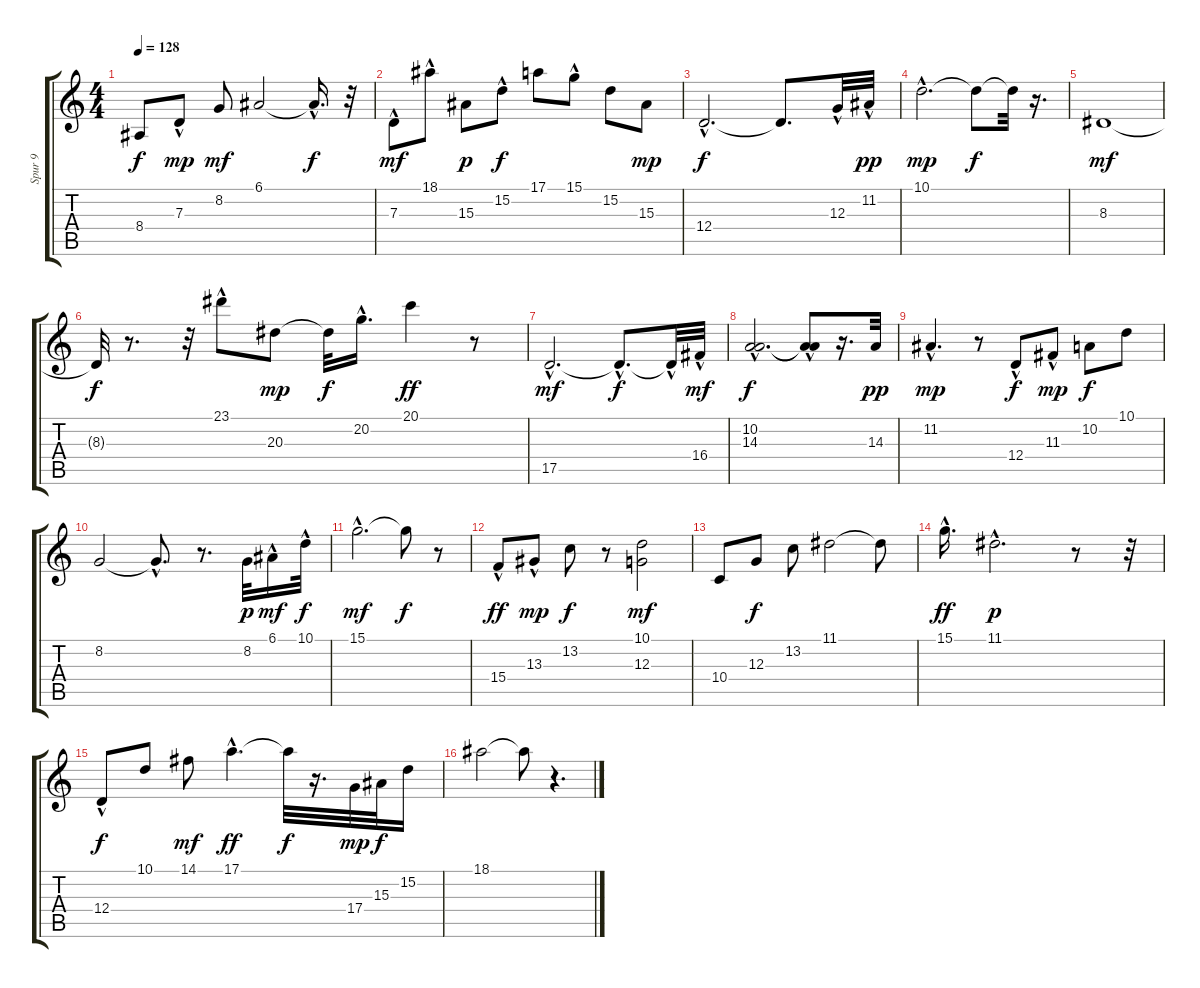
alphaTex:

\track ("Spur 9" "Spur 9") {instrument electricpiano1}
\staff {score tabs}
\tuning (E4 B3 G3 D3 A2 E2) {hide}
\ts (4 4)
\tempo 128
\clef g2
\ks c
8.4.8{dy f} 7.3{hac}.8{dy mp} 8.2.8{dy mf} 6.1.2 6.1{hac t}.16{d dy f} r.32 |
7.3{hac}.8{dy mf} 18.1{hac}.8 15.3.8{dy p} 15.2{hac}.8{dy f} 17.1.8 15.1{hac}.8 15.2.8 15.3.8{dy mp} |
12.4{hac}.2{d dy f} 12.4{t}.8{d} 12.3{hac}.32 11.2{hac}.32{dy pp} |
10.1{hac}.2{d dy mp} 10.1{t}.8{dy f} 10.1{t}.32 r.16{d} |
8.3.1{dy mf} |
8.3{t}.32{dy f} r.8{d} r.32 23.1{hac}.8 20.3.8{dy mp} 20.3{t}.32{dy f} 20.2{hac}.16{d} 20.1.4{dy ff} r.8 |
17.5{hac}.2{d dy mf} 17.5{hac t}.8{d dy f} 17.5{hac t}.32 16.4{hac}.32{dy mf} |
(10.2{hac} 14.3{hac}).2{d dy f} (10.2{hac t} 14.3{t}).8 r.16{d} 14.3.32{dy pp} |
11.2{hac}.4{d dy mp} r.8 12.4{hac}.8{dy f} 11.3{hac}.8{dy mp} 10.2.8{dy f} 10.1.8 |
8.2.2 8.2{hac t}.8{d} r.8{d} 8.2.32{dy p} 6.1{hac}.16{dy mf} 10.1{hac}.32{dy f} |
15.1{hac}.2{d dy mf} 15.1{t}.8{dy f} r.8 |
15.4{hac}.8{dy ff} 13.3{hac}.8{dy mp} 13.2.8{dy f} r.8 (10.1 12.3).2{dy mf} |
10.4.8 12.3.8{dy f} 13.2.8 11.1.2 11.1{t}.8 |
15.1{hac}.16{d dy ff} 11.1{hac}.2{d dy p} r.8 r.32 |
12.4{hac}.8{dy f} 10.1.8 14.1.8{dy mf} 17.1{hac}.4{d dy ff} 17.1{t}.32{dy f} r.16{d} 17.4.32{dy mp} 15.3.32{dy f} 15.2.16 |
18.1.2 18.1{t}.8 r.4{d}
